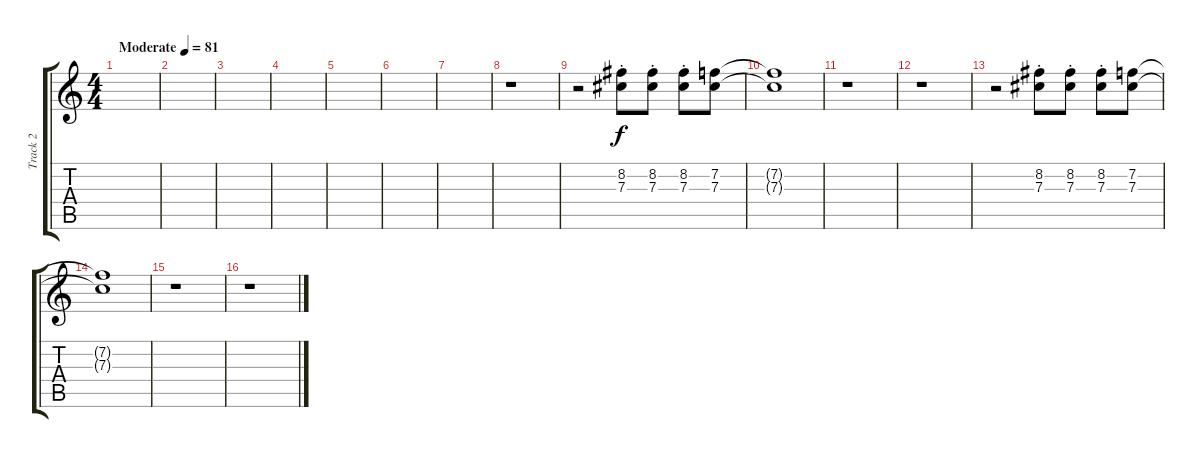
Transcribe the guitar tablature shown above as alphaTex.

\track ("Track 2" "Track 2") {instrument electricguitarclean}
\staff {score tabs}
\tuning (Eb4 Bb3 Gb3 Db3 Ab2 Eb2) {hide}
\ts (4 4)
\tempo (81 "Moderate")
\clef g2
\ks c
|
|
|
|
|
|
|
r.1 |
r.2 (8.2{st} 7.3{st}).8 (8.2{st} 7.3{st}).8 (8.2{st} 7.3{st}).8 (7.2 7.3).8 |
(7.2{t} 7.3{t}).1 |
r.1 |
r.1 |
r.2 (8.2{st} 7.3{st}).8 (8.2{st} 7.3{st}).8 (8.2{st} 7.3{st}).8 (7.2 7.3).8 |
(7.2{t} 7.3{t}).1 |
r.1 |
r.1
